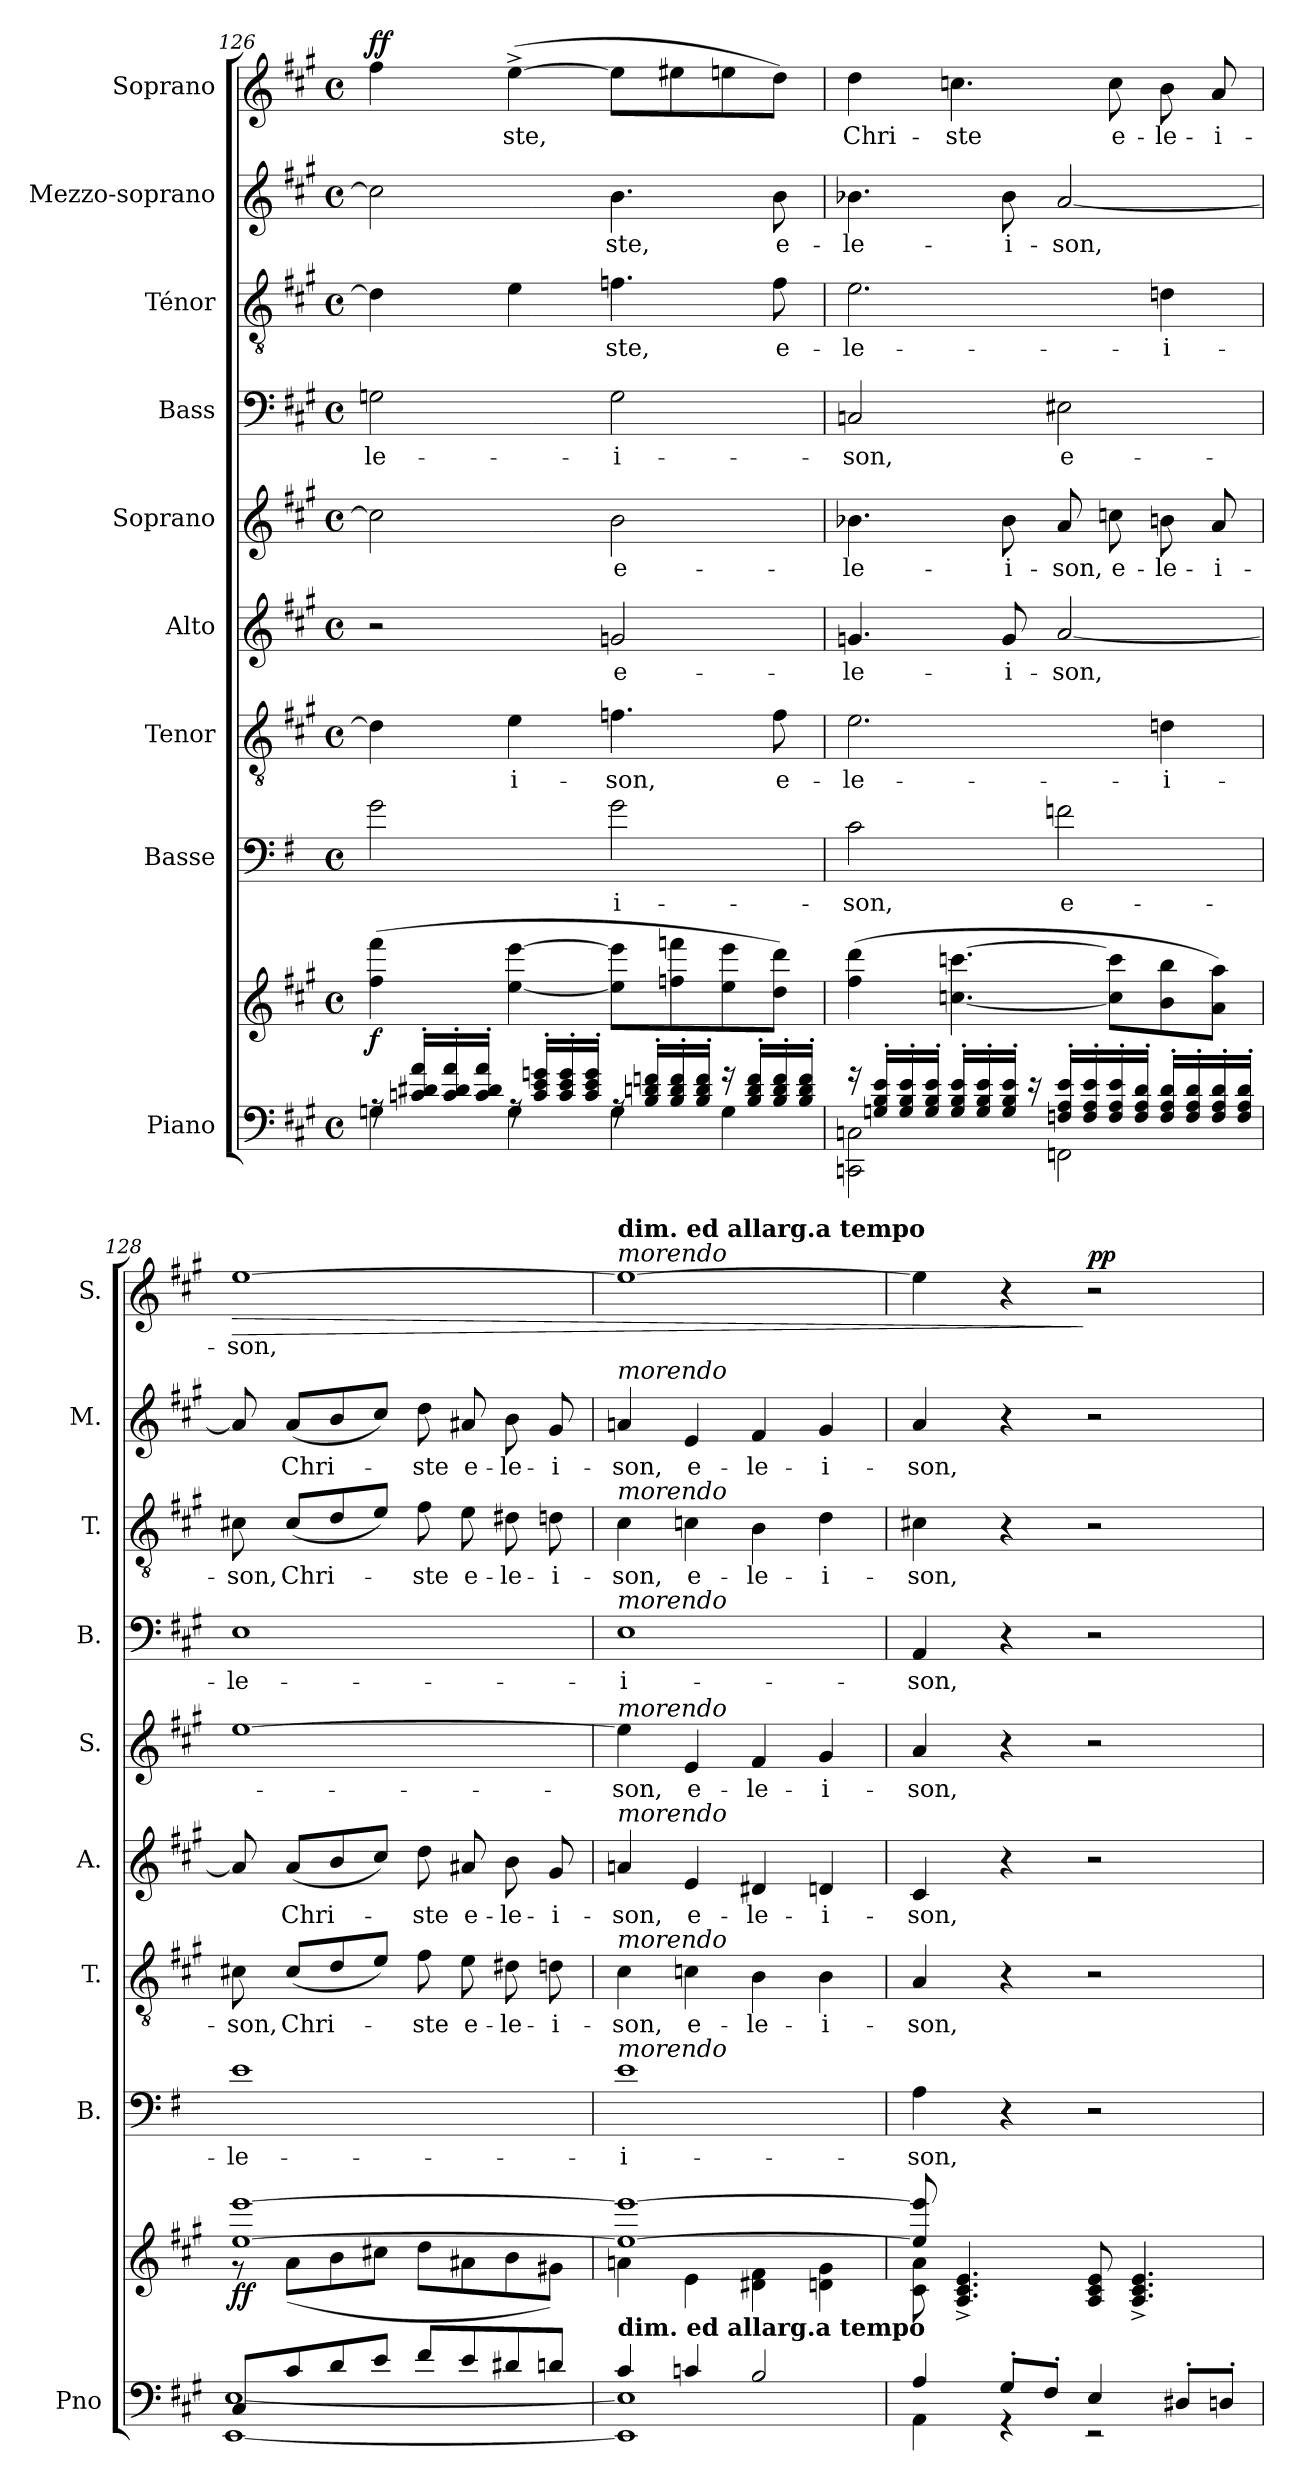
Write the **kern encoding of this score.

**kern	**kern	**dynam	**kern	**text	**kern	**text	**kern	**text	**kern	**text	**kern	**text	**kern	**text	**kern	**text	**kern	**text	**dynam
*part9	*part9	*part9	*part8	*part8	*part7	*part7	*part6	*part6	*part5	*part5	*part4	*part4	*part3	*part3	*part2	*part2	*part1	*part1	*part1
*staff10	*staff9	*staff9/10	*staff8	*staff8	*staff7	*staff7	*staff6	*staff6	*staff5	*staff5	*staff4	*staff4	*staff3	*staff3	*staff2	*staff2	*staff1	*staff1	*staff1
*I"Piano	*	*	*I"Basse	*	*I"Tenor	*	*I"Alto	*	*I"Soprano	*	*I"Bass	*	*I"Ténor	*	*I"Mezzo-soprano	*	*I"Soprano	*	*
*I'Pno	*	*	*I'B.	*	*I'T.	*	*I'A.	*	*I'S.	*	*I'B.	*	*I'T.	*	*I'M.	*	*I'S.	*	*
*clefF4	*clefG2	*	*clefF4	*	*clefGv2	*	*clefG2	*	*clefG2	*	*clefF4	*	*clefGv2	*	*clefG2	*	*clefG2	*	*
*	*	*	*ITrd8c14	*	*	*	*	*	*	*	*	*	*	*	*	*	*	*	*
*k[f#c#g#]	*k[f#c#g#]	*	*k[f#]	*	*k[f#c#g#]	*	*k[f#c#g#]	*	*k[f#c#g#]	*	*k[f#c#g#]	*	*k[f#c#g#]	*	*k[f#c#g#]	*	*k[f#c#g#]	*	*
*M4/4	*M4/4	*	*M4/4	*	*M4/4	*	*M4/4	*	*M4/4	*	*M4/4	*	*M4/4	*	*M4/4	*	*M4/4	*	*
*met(c)	*met(c)	*	*met(c)	*	*met(c)	*	*met(c)	*	*met(c)	*	*met(c)	*	*met(c)	*	*met(c)	*	*met(c)	*	*
=126	=126	=126	=126	=126	=126	=126	=126	=126	=126	=126	=126	=126	=126	=126	=126	=126	=126	=126	=126
*^	*	*	*	*	*	*	*	*	*	*	*	*	*	*	*	*	*	*	*
!	!	!	!LO:DY:b	!	!	!	!	!	!	!	!	!	!LO:LY:b	!	!	!	!	!	!	!LO:DY:a
16rA	4Gn\	(4ff#\ 4fff#\	f	2Gi\	.	4d#\]	.	2r	.	2cc\]	.	2Gn\	-le-	4d#\]	.	2cc\]	.	4ff#\	.	ff
16cn/' 16d#X/' 16a/'LL	.	.	.	.	.	.	.	.	.	.	.	.	.	.	.	.	.	.	.	.
16c/' 16d#/' 16a/'	.	.	.	.	.	.	.	.	.	.	.	.	.	.	.	.	.	.	.	.
16c/' 16d#/' 16a/'JJ	.	.	.	.	.	.	.	.	.	.	.	.	.	.	.	.	.	.	.	.
!	!	!	!	!	!	!	!LO:LY:b	!	!	!	!	!	!	!	!	!	!	!	!LO:LY:b	!
16rA	4G\	[4ee\ [4eee\	.	.	.	4e\	-i-	.	.	.	.	.	.	4e\	.	.	.	([4ee^\	-ste,	.
16c/' 16e/' 16gn/'LL	.	.	.	.	.	.	.	.	.	.	.	.	.	.	.	.	.	.	.	.
16c/' 16e/' 16g/'	.	.	.	.	.	.	.	.	.	.	.	.	.	.	.	.	.	.	.	.
16c/' 16e/' 16g/'JJ	.	.	.	.	.	.	.	.	.	.	.	.	.	.	.	.	.	.	.	.
!	!	!	!	!	!LO:LY:b	!	!LO:LY:b	!	!LO:LY:b	!	!LO:LY:b	!	!LO:LY:b	!	!LO:LY:b	!	!LO:LY:b	!	!	!
16rA	4G\	8ee\] 8eee\]L	.	2Gi\	-i-	4.fn\	-son,	2gn/	e-	2b\	e-	2G\	-i-	4.fn\	-ste,	4.b\	-ste,	8ee\L]	.	.
16B/' 16dn/' 16fn/'LL	.	.	.	.	.	.	.	.	.	.	.	.	.	.	.	.	.	.	.	.
16B/' 16d/' 16f/'	.	8ffn\ 8fffn\	.	.	.	.	.	.	.	.	.	.	.	.	.	.	.	8ee#X\	.	.
16B/' 16d/' 16f/'JJ	.	.	.	.	.	.	.	.	.	.	.	.	.	.	.	.	.	.	.	.
16r	4G\	8ee\ 8eee\	.	.	.	.	.	.	.	.	.	.	.	.	.	.	.	8een\	.	.
16B/' 16d/' 16f/'LL	.	.	.	.	.	.	.	.	.	.	.	.	.	.	.	.	.	.	.	.
!	!	!	!	!	!	!	!LO:LY:b	!	!	!	!	!	!	!	!LO:LY:b	!	!LO:LY:b	!	!	!
16B/' 16d/' 16f/'	.	8dd\ 8ddd\J)	.	.	.	8f\	e-	.	.	.	.	.	.	8f\	e-	8b\	e-	8dd\J)	.	.
16B/' 16d/' 16f/'JJ	.	.	.	.	.	.	.	.	.	.	.	.	.	.	.	.	.	.	.	.
!!LO:PB:g=z
=127	=127	=127	=127	=127	=127	=127	=127	=127	=127	=127	=127	=127	=127	=127	=127	=127	=127	=127	=127	=127
!	!	!	!	!	!LO:LY:b	!	!LO:LY:b	!	!LO:LY:b	!	!LO:LY:b	!	!LO:LY:b	!	!LO:LY:b	!	!LO:LY:b	!	!LO:LY:b	!
16rg	2CCn\ 2Cn\	(4ff#\ 4ddd\	.	2Ci\	-son,	2.e\	-le-	4.gn/	-le-	4.b-X\	-le-	2Cn/	-son,	2.e\	-le-	4.b-X\	-le-	4dd\	Chri-	.
16Gn/' 16B/' 16e/'LL	.	.	.	.	.	.	.	.	.	.	.	.	.	.	.	.	.	.	.	.
16G/' 16B/' 16e/'	.	.	.	.	.	.	.	.	.	.	.	.	.	.	.	.	.	.	.	.
16G/' 16B/' 16e/'JJ	.	.	.	.	.	.	.	.	.	.	.	.	.	.	.	.	.	.	.	.
!	!	!	!	!	!	!	!	!	!	!	!	!	!	!	!	!	!	!	!LO:LY:b	!
16G/' 16B/' 16e/'LL	.	[4.ccn\ [4.cccn\	.	.	.	.	.	.	.	.	.	.	.	.	.	.	.	4.ccn\	-ste	.
16G/' 16B/' 16e/'	.	.	.	.	.	.	.	.	.	.	.	.	.	.	.	.	.	.	.	.
!	!	!	!	!	!	!	!	!	!LO:LY:b	!	!LO:LY:b	!	!	!	!	!	!LO:LY:b	!	!	!
16G/' 16B/' 16e/'JJ	.	.	.	.	.	.	.	8g/	-i-	8b-\	-i-	.	.	.	.	8b-\	-i-	.	.	.
16re	.	.	.	.	.	.	.	.	.	.	.	.	.	.	.	.	.	.	.	.
!	!	!	!	!	!LO:LY:b	!	!	!	!LO:LY:b	!	!LO:LY:b	!	!LO:LY:b	!	!	!	!LO:LY:b	!	!	!
16Fn/' 16A/' 16e/'LL	2FFn\	.	.	2Fni\	e-	.	.	[2a/	-son,	8a/	-son,	2E#X\	e-	.	.	[2a/	-son,	.	.	.
16F/' 16A/' 16e/'	.	.	.	.	.	.	.	.	.	.	.	.	.	.	.	.	.	.	.	.
!	!	!	!	!	!	!	!	!	!	!	!LO:LY:b	!	!	!	!	!	!	!	!LO:LY:b	!
16F/' 16A/' 16e/'	.	8cc\] 8ccc\]L	.	.	.	.	.	.	.	8ccn\	e-	.	.	.	.	.	.	8cc\	e-	.
16F/' 16A/' 16d/'JJ	.	.	.	.	.	.	.	.	.	.	.	.	.	.	.	.	.	.	.	.
!	!	!	!	!	!	!	!LO:LY:b	!	!	!	!LO:LY:b	!	!	!	!LO:LY:b	!	!	!	!LO:LY:b	!
16F/' 16A/' 16d/'LL	.	8b\ 8bb\	.	.	.	4dn\	-i-	.	.	8bn\	-le-	.	.	4dn\	-i-	.	.	8b\	-le-	.
16F/' 16A/' 16d/'	.	.	.	.	.	.	.	.	.	.	.	.	.	.	.	.	.	.	.	.
!	!	!	!	!	!	!	!	!	!	!	!LO:LY:b	!	!	!	!	!	!	!	!LO:LY:b	!
16F/' 16A/' 16d/'	.	8a\ 8aa\J)	.	.	.	.	.	.	.	8a/	-i-	.	.	.	.	.	.	8a/	-i-	.
16F/' 16A/' 16d/'JJ	.	.	.	.	.	.	.	.	.	.	.	.	.	.	.	.	.	.	.	.
=128	=128	=128	=128	=128	=128	=128	=128	=128	=128	=128	=128	=128	=128	=128	=128	=128	=128	=128	=128	=128
*	*	*^	*	*	*	*	*	*	*	*	*	*	*	*	*	*	*	*	*	*
!	!	!	!	!LO:DY:b	!	!LO:LY:b	!	!LO:LY:b	!	!	!	!	!	!LO:LY:b	!	!LO:LY:b	!	!	!	!LO:LY:b	!LO:HP:b
8C#/L	[1EE [1E	[1ee [1eee	8r	ff	1Ei	-le-	8c#X\	-son,	8a/]	.	[1ee	.	1E	-le-	8c#X\	-son,	8a/]	.	[1ee	-son,	>
!	!	!	!	!	!	!	!	!LO:LY:b	!	!LO:LY:b	!	!	!	!	!	!LO:LY:b	!	!LO:LY:b	!	!	!
8c#/	.	.	(8a\L	.	.	.	(>8c#/L	Chri-	(>8a/L	Chri-	.	.	.	.	(>8c#/L	Chri-	(>8a/L	Chri-	.	.	.
8d/	.	.	8b\	.	.	.	8d/	.	8b/	.	.	.	.	.	8d/	.	8b/	.	.	.	.
8e/J	.	.	8cc#X\J	.	.	.	8e/J)	.	8cc#/J)	.	.	.	.	.	8e/J)	.	8cc#/J)	.	.	.	.
!	!	!	!	!	!	!	!	!LO:LY:b	!	!LO:LY:b	!	!	!	!	!	!LO:LY:b	!	!LO:LY:b	!	!	!
8f#/L	.	.	8dd\L	.	.	.	8f#\	-ste	8dd\	-ste	.	.	.	.	8f#\	-ste	8dd\	-ste	.	.	.
!	!	!	!	!	!	!	!	!LO:LY:b	!	!LO:LY:b	!	!	!	!	!	!LO:LY:b	!	!LO:LY:b	!	!	!
8e/	.	.	8a#X\	.	.	.	8e\	e-	8a#X/	e-	.	.	.	.	8e\	e-	8a#X/	e-	.	.	.
!	!	!	!	!	!	!	!	!LO:LY:b	!	!LO:LY:b	!	!	!	!	!	!LO:LY:b	!	!LO:LY:b	!	!	!
8d#X/	.	.	8b\	.	.	.	8d#X\	-le-	8b\	-le-	.	.	.	.	8d#X\	-le-	8b\	-le-	.	.	.
!	!	!	!	!	!	!	!	!LO:LY:b	!	!LO:LY:b	!	!	!	!	!	!LO:LY:b	!	!LO:LY:b	!	!	!
8dn/J	.	.	8g#X\J)	.	.	.	8dn\	-i-	8g#/	-i-	.	.	.	.	8dn\	-i-	8g#/	-i-	.	.	.
=129	=129	=129	=129	=129	=129	=129	=129	=129	=129	=129	=129	=129	=129	=129	=129	=129	=129	=129	=129	=129	=129
!	!	!	!	!	!	!	!	!	!	!	!	!	!	!	!	!	!	!	!LO:TX:a:i:t=morendo	!	!
!	!	!	!	!	!	!	!	!	!	!	!	!	!	!	!	!	!	!	!LO:TX:a:B:t=dim. ed allarg.a tempo	!	!
!	!	!	!	!	!	!	!	!	!	!	!	!	!	!	!	!	!LO:TX:a:i:t=morendo	!	!	!	!
!	!	!	!	!	!	!	!	!	!	!	!	!	!	!	!LO:TX:a:i:t=morendo	!	!	!	!	!	!
!	!	!	!	!	!	!	!	!	!	!	!	!	!LO:TX:a:i:t=morendo	!	!	!	!	!	!	!	!
!	!	!	!	!	!	!	!	!	!	!	!LO:TX:a:i:t=morendo	!	!	!	!	!	!	!	!	!	!
!	!	!	!	!	!	!	!	!	!LO:TX:a:i:t=morendo	!	!	!	!	!	!	!	!	!	!	!	!
!	!	!	!	!	!	!	!LO:TX:a:i:t=morendo	!	!	!	!	!	!	!	!	!	!	!	!	!	!
!	!	!	!	!	!LO:TX:a:i:t=morendo	!	!	!	!	!	!	!	!	!	!	!	!	!	!	!	!
!LO:TX:a:B:t=dim. ed allarg.a tempo	!	!	!	!	!	!	!	!	!	!	!	!	!	!	!	!	!	!	!	!	!
!	!	!	!	!	!	!LO:LY:b	!	!LO:LY:b	!	!LO:LY:b	!	!LO:LY:b	!	!LO:LY:b	!	!LO:LY:b	!	!LO:LY:b	!	!	!
4c#/	1EE] 1E]	1ee_ 1eee_	4an\	.	1Ei	-i-	4c#\	-son,	4an/	-son,	4ee\]	-son,	1E	-i-	4c#\	-son,	4an/	-son,	1ee_	.	.
!	!	!	!	!	!	!	!	!LO:LY:b	!	!LO:LY:b	!	!LO:LY:b	!	!	!	!LO:LY:b	!	!LO:LY:b	!	!	!
4cn/	.	.	4e\	.	.	.	4cn\	e-	4e/	e-	4e/	e-	.	.	4cn\	e-	4e/	e-	.	.	.
!	!	!	!	!	!	!	!	!LO:LY:b	!	!LO:LY:b	!	!LO:LY:b	!	!	!	!LO:LY:b	!	!LO:LY:b	!	!	!
2B/	.	.	4d#X\ 4f#\	.	.	.	4B\	-le-	4d#X/	-le-	4f#/	-le-	.	.	4B\	-le-	4f#/	-le-	.	.	.
!	!	!	!	!	!	!	!	!LO:LY:b	!	!LO:LY:b	!	!LO:LY:b	!	!	!	!LO:LY:b	!	!LO:LY:b	!	!	!
.	.	.	4dn\ 4g#\	.	.	.	4B\	-i-	4dn/	-i-	4g#/	-i-	.	.	4d\	-i-	4g#/	-i-	.	.	.
=130	=130	=130	=130	=130	=130	=130	=130	=130	=130	=130	=130	=130	=130	=130	=130	=130	=130	=130	=130	=130	=130
!	!	!	!	!	!	!LO:LY:b	!	!LO:LY:b	!	!LO:LY:b	!	!LO:LY:b	!	!LO:LY:b	!	!LO:LY:b	!	!LO:LY:b	!	!	!
4A/	4AA\	8ee/] 8eee/]	8c#\ 8a\	.	4AAi\	-son,	4A/	-son,	4c#/	-son,	4a/	-son,	4AA/	-son,	4c#X\	-son,	4a/	-son,	4ee\]	.	.
.	.	4.A/^ 4.c#/^ 4.e/^	8ryy	.	.	.	.	.	.	.	.	.	.	.	.	.	.	.	.	.	.
8G#'/L	4r	.	4ryy	.	4r	.	4r	.	4r	.	4r	.	4r	.	4r	.	4r	.	4r	.	.
8F#'/J	.	.	.	.	.	.	.	.	.	.	.	.	.	.	.	.	.	.	.	.	.
!	!	!	!	!	!	!	!	!	!	!	!	!	!	!	!	!	!	!	!	!	!LO:DY:n=1:a
4E/	2r	8A/ 8c#/ 8e/	2ryy	.	2r	.	2r	.	2r	.	2r	.	2r	.	2r	.	2r	.	2r	.	] pp
.	.	4.A/^ 4.c#/^ 4.e/^	.	.	.	.	.	.	.	.	.	.	.	.	.	.	.	.	.	.	.
8D#X'/L	.	.	.	.	.	.	.	.	.	.	.	.	.	.	.	.	.	.	.	.	.
8Dn'/J	.	.	.	.	.	.	.	.	.	.	.	.	.	.	.	.	.	.	.	.	.
*v	*v	*	*	*	*	*	*	*	*	*	*	*	*	*	*	*	*	*	*	*	*
*	*v	*v	*	*	*	*	*	*	*	*	*	*	*	*	*	*	*	*	*	*
=	=	=	=	=	=	=	=	=	=	=	=	=	=	=	=	=	=	=	=
*-	*-	*-	*-	*-	*-	*-	*-	*-	*-	*-	*-	*-	*-	*-	*-	*-	*-	*-	*-
